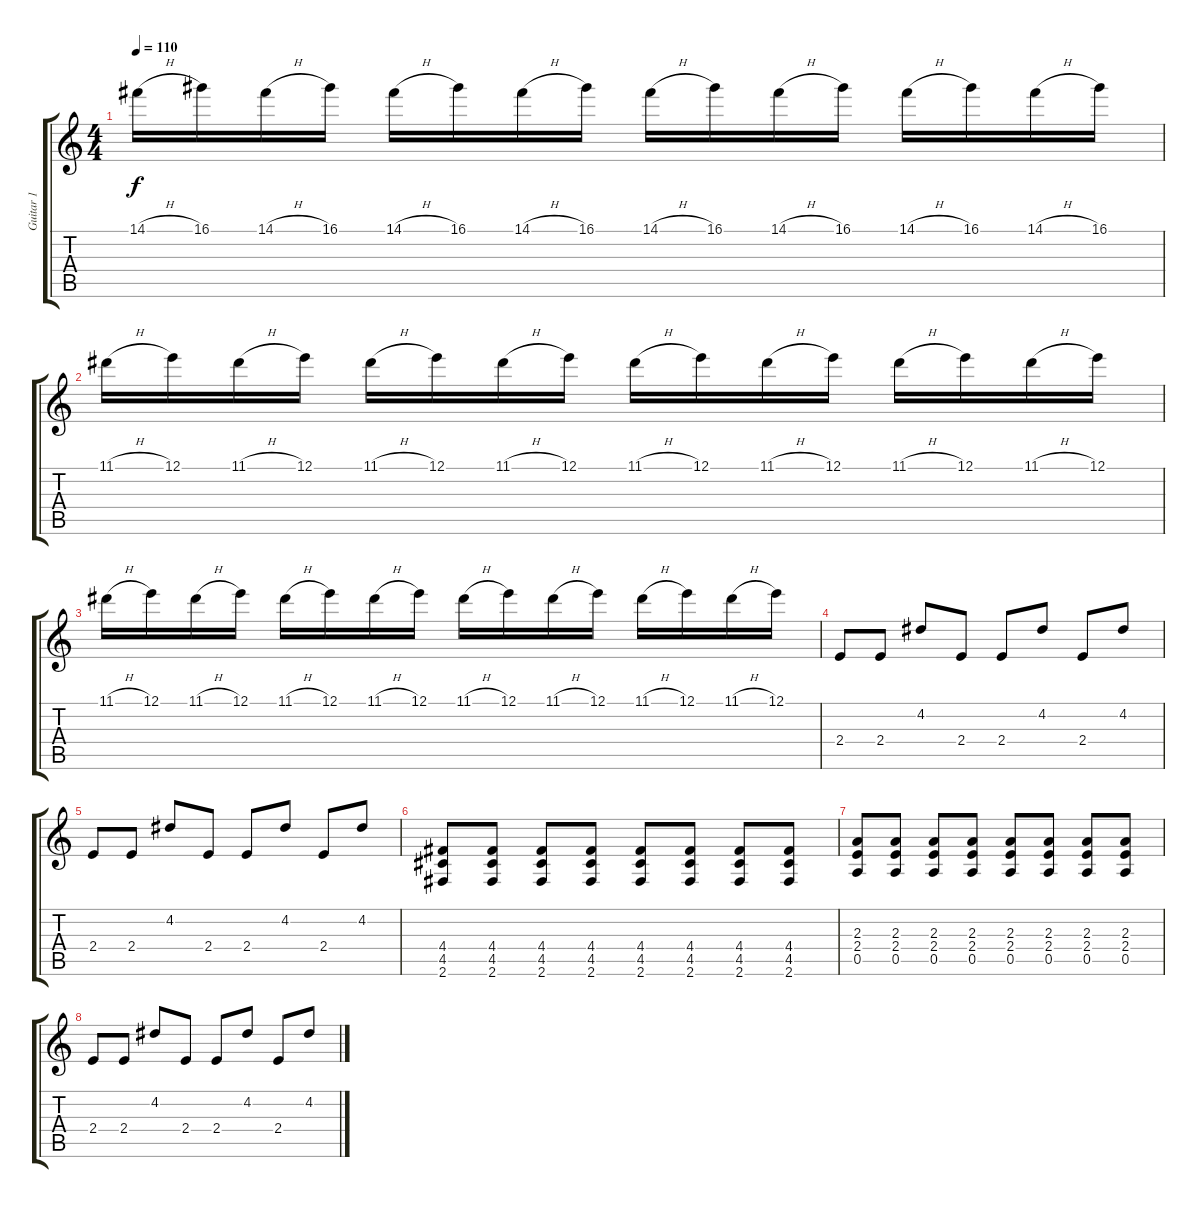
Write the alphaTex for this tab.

\track ("Guitar 1" "Guitar 1") {instrument distortionguitar}
\staff {score tabs}
\tuning (E4 B3 G3 D3 A2 E2) {hide}
\ts (4 4)
\tempo 110
\clef g2
\ks c
14.1{h}.16{dy f} 16.1.16 14.1{h}.16 16.1.16 14.1{h}.16 16.1.16 14.1{h}.16 16.1.16 14.1{h}.16 16.1.16 14.1{h}.16 16.1.16 14.1{h}.16 16.1.16 14.1{h}.16 16.1.16 |
11.1{h}.16 12.1.16 11.1{h}.16 12.1.16 11.1{h}.16 12.1.16 11.1{h}.16 12.1.16 11.1{h}.16 12.1.16 11.1{h}.16 12.1.16 11.1{h}.16 12.1.16 11.1{h}.16 12.1.16 |
11.1{h}.16 12.1.16 11.1{h}.16 12.1.16 11.1{h}.16 12.1.16 11.1{h}.16 12.1.16 11.1{h}.16 12.1.16 11.1{h}.16 12.1.16 11.1{h}.16 12.1.16 11.1{h}.16 12.1.16 |
2.4.8 2.4.8 4.2.8 2.4.8 2.4.8 4.2.8 2.4.8 4.2.8 |
2.4.8 2.4.8 4.2.8 2.4.8 2.4.8 4.2.8 2.4.8 4.2.8 |
(4.4 4.5 2.6).8 (4.4 4.5 2.6).8 (4.4 4.5 2.6).8 (4.4 4.5 2.6).8 (4.4 4.5 2.6).8 (4.4 4.5 2.6).8 (4.4 4.5 2.6).8 (4.4 4.5 2.6).8 |
(2.3 2.4 0.5).8 (2.3 2.4 0.5).8 (2.3 2.4 0.5).8 (2.3 2.4 0.5).8 (2.3 2.4 0.5).8 (2.3 2.4 0.5).8 (2.3 2.4 0.5).8 (2.3 2.4 0.5).8 |
2.4.8 2.4.8 4.2.8 2.4.8 2.4.8 4.2.8 2.4.8 4.2.8
